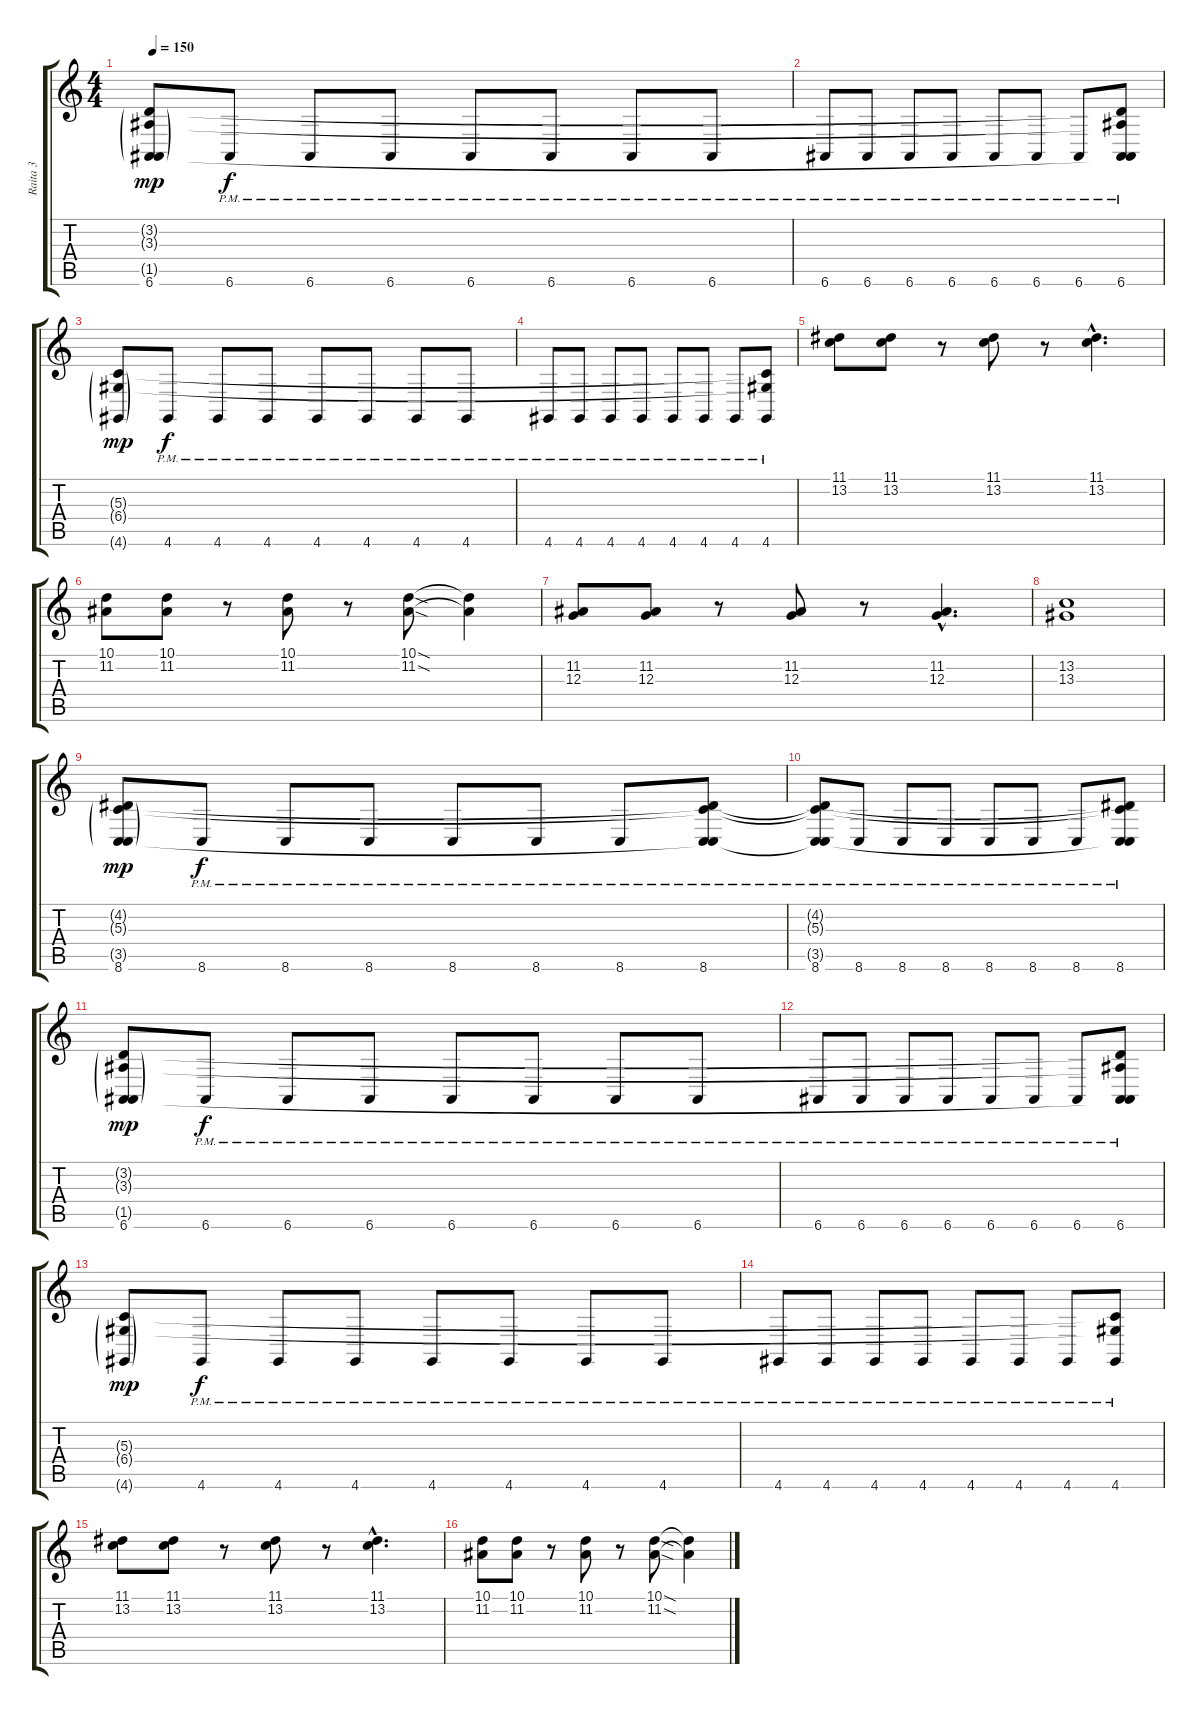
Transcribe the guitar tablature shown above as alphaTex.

\track ("Raita 3" "Raita 3") {instrument lead1square}
\staff {score tabs}
\tuning (E4 B3 G3 D3 A2 E2) {hide}
\ts (4 4)
\tempo 150
\clef g2
\ks c
(3.2{g} 3.3{g} 1.5{g} 6.6).8{dy mp} 6.6{pm}.8{dy f} 6.6{pm}.8 6.6{pm}.8 6.6{pm}.8 6.6{pm}.8 6.6{pm}.8 6.6{pm}.8 |
6.6{pm}.8 6.6{pm}.8 6.6{pm}.8 6.6{pm}.8 6.6{pm}.8 6.6{pm}.8 6.6{pm}.8 (3.2{t} 3.3{t} 1.5{t} 6.6{pm}).8 |
(5.3{g} 6.4{g} 4.6{g}).8{dy mp} 4.6{pm}.8{dy f} 4.6{pm}.8 4.6{pm}.8 4.6{pm}.8 4.6{pm}.8 4.6{pm}.8 4.6{pm}.8 |
4.6{pm}.8 4.6{pm}.8 4.6{pm}.8 4.6{pm}.8 4.6{pm}.8 4.6{pm}.8 4.6{pm}.8 (5.3{t} 6.4{t} 4.6{pm}).8 |
(11.1 13.2).8 (11.1 13.2).8 r.8 (11.1 13.2).8 r.8 (11.1{hac} 13.2{hac}).4{d} |
(10.1 11.2).8 (10.1 11.2).8 r.8 (10.1 11.2).8 r.8 (10.1{sod} 11.2{sod}).8 (10.1{t} 11.2{t}).4 |
(11.2 12.3).8 (11.2 12.3).8 r.8 (11.2 12.3).8 r.8 (11.2{hac} 12.3{hac}).4{d} |
(13.2 13.3).1 |
(4.2{g} 5.3{g} 3.5{g} 8.6).8{dy mp} 8.6{pm}.8{dy f} 8.6{pm}.8 8.6{pm}.8 8.6{pm}.8 8.6{pm}.8 8.6{pm}.8 (4.2{t} 5.3{t} 3.5{t} 8.6{pm}).8 |
(4.2{t} 5.3{t} 3.5{t} 8.6{pm}).8 8.6{pm}.8 8.6{pm}.8 8.6{pm}.8 8.6{pm}.8 8.6{pm}.8 8.6{pm}.8 (4.2{t} 5.3{t} 3.5{t} 8.6{pm}).8 |
(3.2{g} 3.3{g} 1.5{g} 6.6).8{dy mp} 6.6{pm}.8{dy f} 6.6{pm}.8 6.6{pm}.8 6.6{pm}.8 6.6{pm}.8 6.6{pm}.8 6.6{pm}.8 |
6.6{pm}.8 6.6{pm}.8 6.6{pm}.8 6.6{pm}.8 6.6{pm}.8 6.6{pm}.8 6.6{pm}.8 (3.2{t} 3.3{t} 1.5{t} 6.6{pm}).8 |
(5.3{g} 6.4{g} 4.6{g}).8{dy mp} 4.6{pm}.8{dy f} 4.6{pm}.8 4.6{pm}.8 4.6{pm}.8 4.6{pm}.8 4.6{pm}.8 4.6{pm}.8 |
4.6{pm}.8 4.6{pm}.8 4.6{pm}.8 4.6{pm}.8 4.6{pm}.8 4.6{pm}.8 4.6{pm}.8 (5.3{t} 6.4{t} 4.6{pm}).8 |
(11.1 13.2).8 (11.1 13.2).8 r.8 (11.1 13.2).8 r.8 (11.1{hac} 13.2{hac}).4{d} |
(10.1 11.2).8 (10.1 11.2).8 r.8 (10.1 11.2).8 r.8 (10.1{sod} 11.2{sod}).8 (10.1{t} 11.2{t}).4
